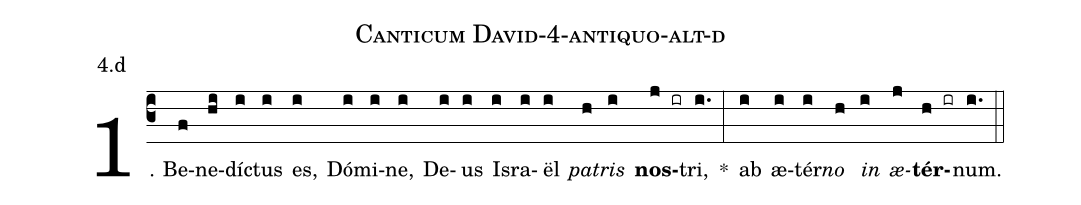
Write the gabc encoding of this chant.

name: Canticum David-4-antiquo-alt-d;
annotation: 4.d;
%%
(c3)1. Be(f)ne(hi)díc(i)tus(i) es,(i) Dó(i)mi(i)ne,(i) De(i)us(i) Is(i)ra(i)ël(i) <i>pa</i>(h)<i>tris</i>(i) <b>nos</b>(j ir)tri,(i.) *(:) ab(i) æ(i)tér(i)<i>no</i>(h) <i>in</i>(i) <i>æ</i>(j)<b>tér</b>(h ir)num.(i.) (::)
